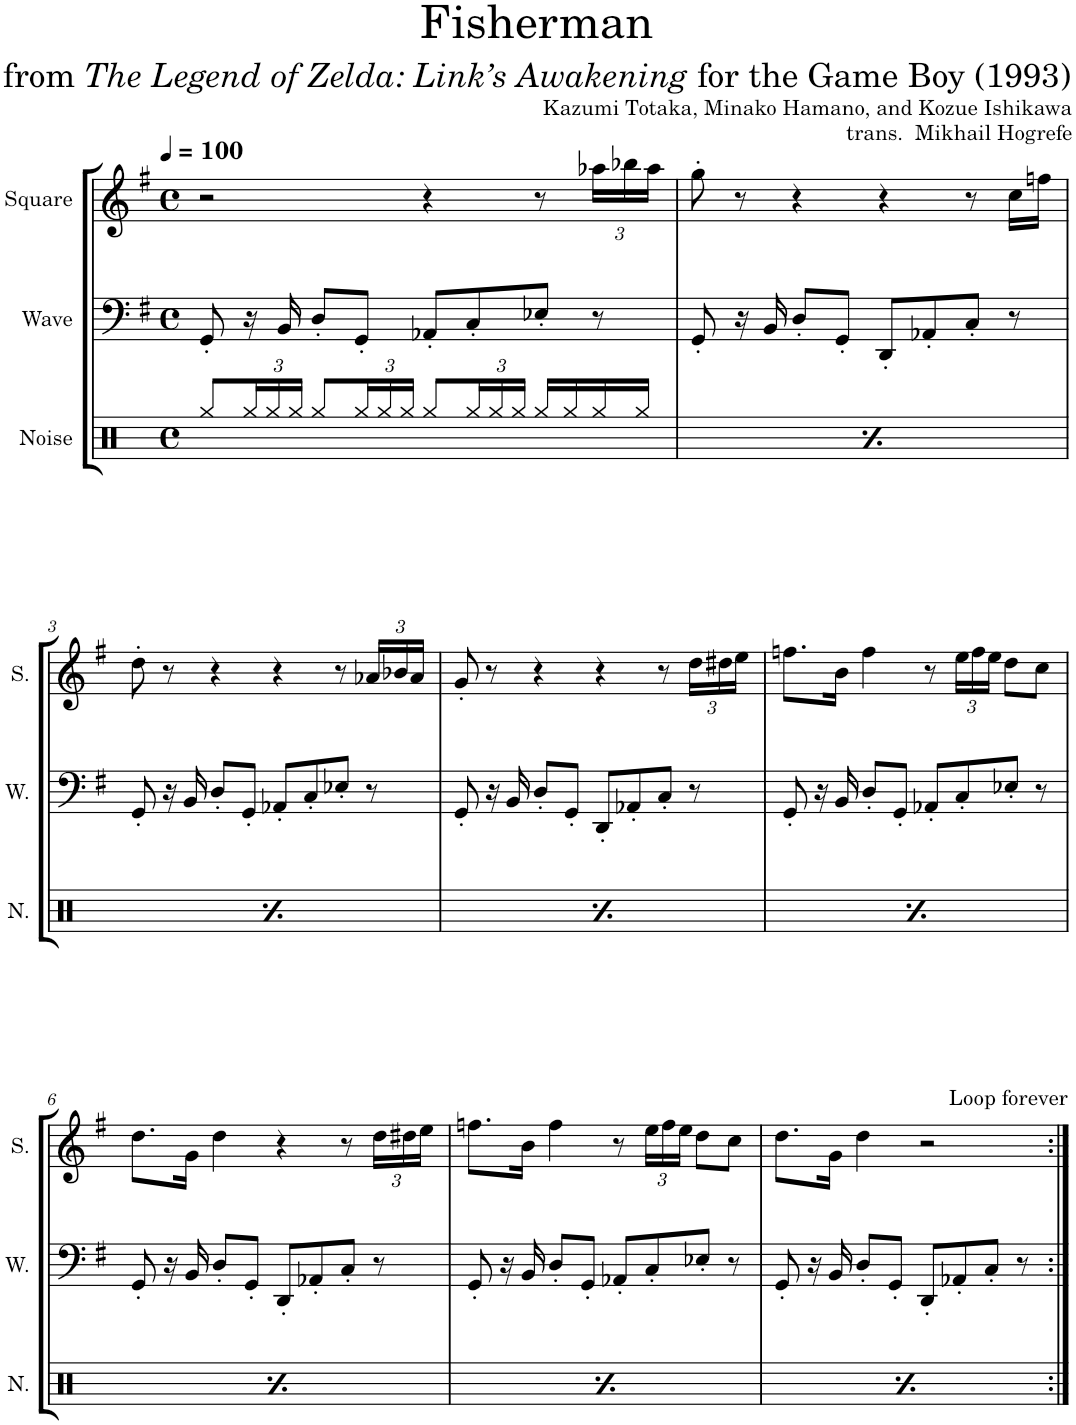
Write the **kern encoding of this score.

**kern	**kern	**kern
*part3	*part2	*part1
*staff3	*staff2	*staff1
*I"Noise	*I"Wave	*I"Square
*I'N.	*I'W.	*I'S.
*clefX	*clefF4	*clefG2
*k[]	*k[f#]	*k[f#]
*M4/4	*M4/4	*M4/4
*met(c)	*met(c)	*met(c)
*MM100	*MM100	*MM100
=1	=1	=1
8Rgg/L	8GG'/	2r
*Xbrackettup	*	*
24Rgg/L	16r	.
24Rgg/	.	.
.	16BB/	.
24Rgg/JJ	.	.
8Rgg/L	8D'/L	.
24Rgg/L	8GG'/J	.
24Rgg/	.	.
24Rgg/JJ	.	.
8Rgg/L	8AA-X'/L	4r
24Rgg/L	8C'/	.
24Rgg/	.	.
24Rgg/JJ	.	.
16Rgg/LL	8E-X'/J	8r
16Rgg/	.	.
*	*	*Xbrackettup
16Rgg/	8r	24aa-X\LL
.	.	24bb-X\
16Rgg/JJ	.	.
.	.	24aa-\JJ
=2	=2	=2
8Rgg/L	8GG'/	8gg'\
24Rgg/L	16r	8r
24Rgg/	.	.
.	16BB/	.
24Rgg/JJ	.	.
8Rgg/L	8D'/L	4r
24Rgg/L	8GG'/J	.
24Rgg/	.	.
24Rgg/JJ	.	.
8Rgg/L	8DD'/L	4r
24Rgg/L	8AA-X'/	.
24Rgg/	.	.
24Rgg/JJ	.	.
16Rgg/LL	8C'/J	8r
16Rgg/	.	.
16Rgg/	8r	16cc\LL
16Rgg/JJ	.	16ffn\JJ
!!LO:LB:g=z
=3	=3	=3
8Rgg/L	8GG'/	8dd'\
24Rgg/L	16r	8r
24Rgg/	.	.
.	16BB/	.
24Rgg/JJ	.	.
8Rgg/L	8D'/L	4r
24Rgg/L	8GG'/J	.
24Rgg/	.	.
24Rgg/JJ	.	.
8Rgg/L	8AA-X'/L	4r
24Rgg/L	8C'/	.
24Rgg/	.	.
24Rgg/JJ	.	.
16Rgg/LL	8E-X'/J	8r
16Rgg/	.	.
16Rgg/	8r	24a-X/LL
.	.	24b-X/
16Rgg/JJ	.	.
.	.	24a-/JJ
=4	=4	=4
8Rgg/L	8GG'/	8g'/
24Rgg/L	16r	8r
24Rgg/	.	.
.	16BB/	.
24Rgg/JJ	.	.
8Rgg/L	8D'/L	4r
24Rgg/L	8GG'/J	.
24Rgg/	.	.
24Rgg/JJ	.	.
8Rgg/L	8DD'/L	4r
24Rgg/L	8AA-X'/	.
24Rgg/	.	.
24Rgg/JJ	.	.
16Rgg/LL	8C'/J	8r
16Rgg/	.	.
16Rgg/	8r	24dd\LL
.	.	24dd#X\
16Rgg/JJ	.	.
.	.	24ee\JJ
=5	=5	=5
8Rgg/L	8GG'/	8.ffn\L
24Rgg/L	16r	.
24Rgg/	.	.
.	16BB/	16b\Jk
24Rgg/JJ	.	.
8Rgg/L	8D'/L	4ff\
24Rgg/L	8GG'/J	.
24Rgg/	.	.
24Rgg/JJ	.	.
8Rgg/L	8AA-X'/L	8r
24Rgg/L	8C'/	24ee\LL
24Rgg/	.	24ff\
24Rgg/JJ	.	24ee\JJ
16Rgg/LL	8E-X'/J	8dd\L
16Rgg/	.	.
16Rgg/	8r	8cc\J
16Rgg/JJ	.	.
!!LO:LB:g=z
=6	=6	=6
8Rgg/L	8GG'/	8.dd\L
24Rgg/L	16r	.
24Rgg/	.	.
.	16BB/	16g\Jk
24Rgg/JJ	.	.
8Rgg/L	8D'/L	4dd\
24Rgg/L	8GG'/J	.
24Rgg/	.	.
24Rgg/JJ	.	.
8Rgg/L	8DD'/L	4r
24Rgg/L	8AA-X'/	.
24Rgg/	.	.
24Rgg/JJ	.	.
16Rgg/LL	8C'/J	8r
16Rgg/	.	.
16Rgg/	8r	24dd\LL
.	.	24dd#X\
16Rgg/JJ	.	.
.	.	24ee\JJ
=7	=7	=7
8Rgg/L	8GG'/	8.ffn\L
24Rgg/L	16r	.
24Rgg/	.	.
.	16BB/	16b\Jk
24Rgg/JJ	.	.
8Rgg/L	8D'/L	4ff\
24Rgg/L	8GG'/J	.
24Rgg/	.	.
24Rgg/JJ	.	.
8Rgg/L	8AA-X'/L	8r
24Rgg/L	8C'/	24ee\LL
24Rgg/	.	24ff\
24Rgg/JJ	.	24ee\JJ
16Rgg/LL	8E-X'/J	8dd\L
16Rgg/	.	.
16Rgg/	8r	8cc\J
16Rgg/JJ	.	.
=8	=8	=8
*	*	*^
8Rgg/L	8GG'/	8.dd\L	2.ryy
24Rgg/L	16r	.	.
24Rgg/	.	.	.
.	16BB/	16g\Jk	.
24Rgg/JJ	.	.	.
8Rgg/L	8D'/L	4dd\	.
24Rgg/L	8GG'/J	.	.
24Rgg/	.	.	.
24Rgg/JJ	.	.	.
8Rgg/L	8DD'/L	2r	.
24Rgg/L	8AA-X'/	.	.
24Rgg/	.	.	.
24Rgg/JJ	.	.	.
!	!	!	!LO:TX:a:t=Loop forever
16Rgg/LL	8C'/J	.	4ryy
16Rgg/	.	.	.
16Rgg/	8r	.	.
16Rgg/JJ	.	.	.
*	*	*v	*v
=:|!	=:|!	=:|!
*-	*-	*-
